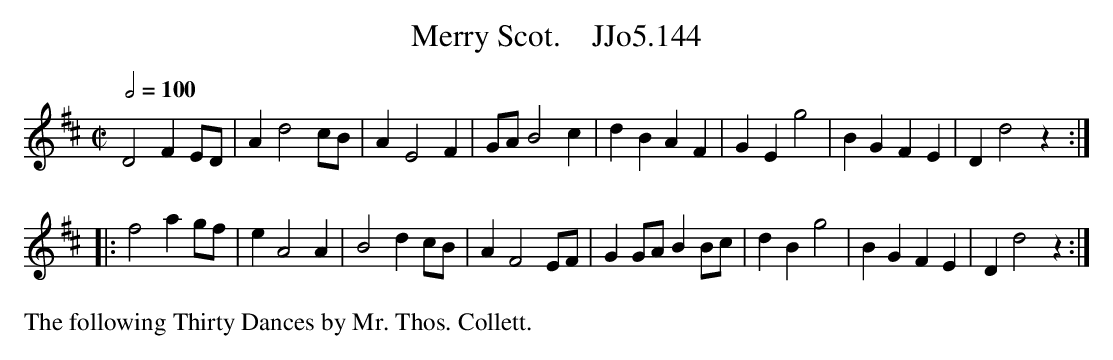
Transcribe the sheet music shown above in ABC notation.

X:1
T:Merry Scot.    JJo5.144
Q:1/2=100
M:C|
L:1/4
K:D
D2F E/D/|Ad2c/B/|AE2F|G/A/B2c|dBAF|GEg2|BGFE|Dd2z :|
|:f2a g/f/|eA2A|B2d c/B/|AF2 E/F/|G G/A/B B/c/|dBg2|BGFE|Dd2z :|
%%begintext
The following Thirty Dances by Mr. Thos. Collett.
